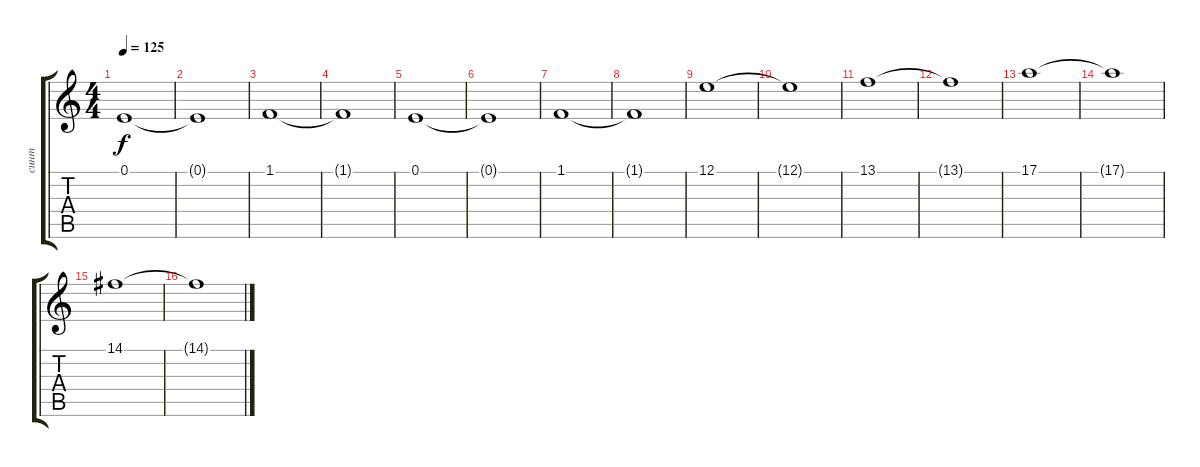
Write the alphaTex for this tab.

\track ("синт" "синт") {instrument rockorgan}
\staff {score tabs}
\tuning (E4 B3 G3 D3 A2 E2) {hide}
\ts (4 4)
\tempo 125
\clef g2
\ks c
0.1.1{dy f} |
0.1{t}.1 |
1.1.1 |
1.1{t}.1 |
0.1.1 |
0.1{t}.1 |
1.1.1 |
1.1{t}.1 |
12.1.1 |
12.1{t}.1 |
13.1.1 |
13.1{t}.1 |
17.1.1 |
17.1{t}.1 |
14.1.1 |
14.1{t}.1
